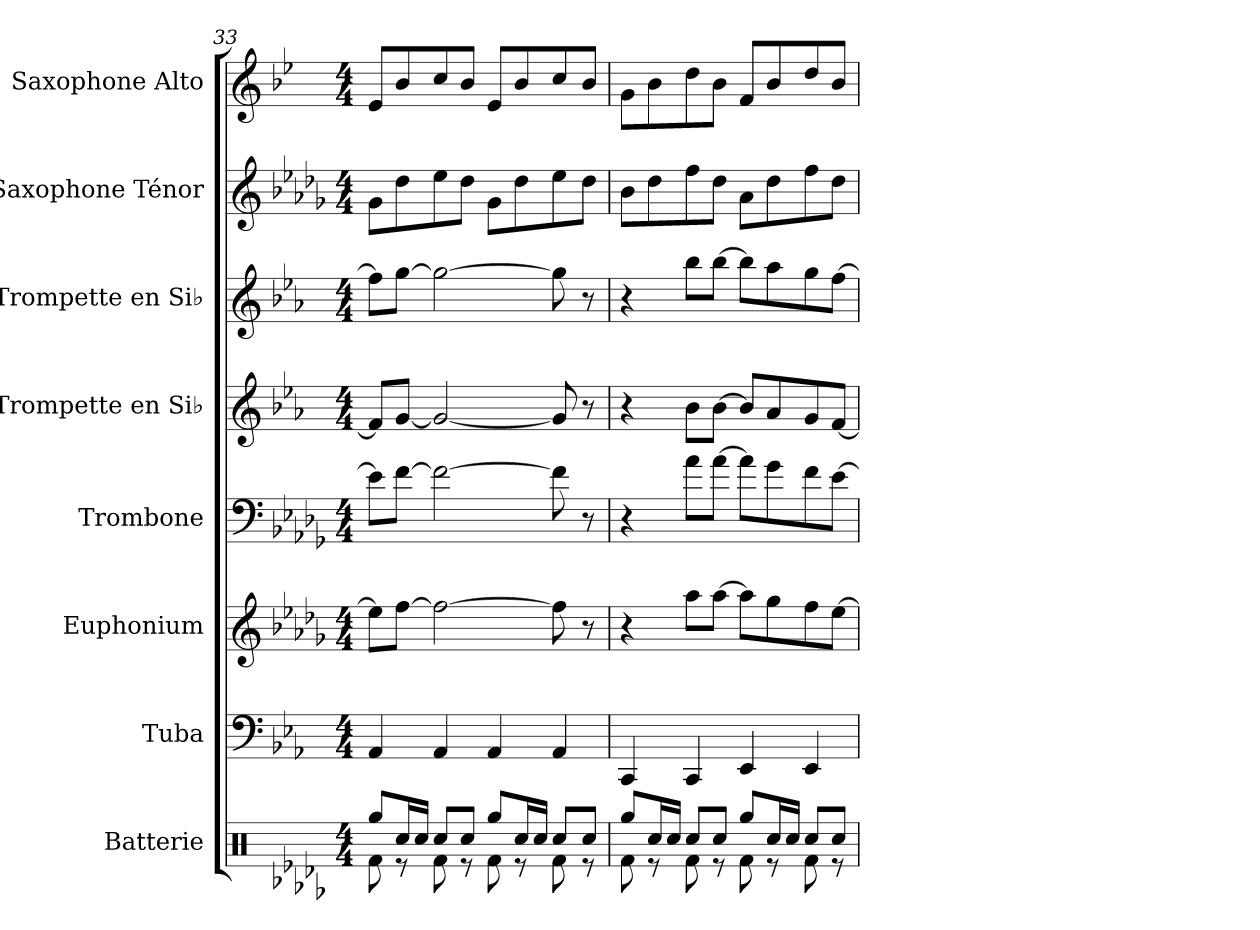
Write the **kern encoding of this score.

**kern	**kern	**kern	**kern	**kern	**kern	**kern	**kern
*part8	*part7	*part6	*part5	*part4	*part3	*part2	*part1
*staff8	*staff7	*staff6	*staff5	*staff4	*staff3	*staff2	*staff1
*I"Batterie	*I"Tuba	*I"Euphonium	*I"Trombone	*I"Trompette en Si♭	*I"Trompette en Si♭	*I"Saxophone Ténor	*I"Saxophone Alto
*I'Bat.	*I'Tba.	*I'Euph.	*I'Tbn.	*I'Tromp. Si♭	*I'Tromp. Si♭	*I'Sax. T.	*I'Sax. A.
*clefX	*clefF4	*clefG2	*clefF4	*clefG2	*clefG2	*clefG2	*clefG2
*	*ITrd1c2	*ITrd8c14	*	*ITrd1c2	*ITrd1c2	*ITrd8c14	*ITrd5c9
*k[b-e-a-d-g-]	*k[b-e-a-d-g-]	*k[b-e-a-d-g-]	*k[b-e-a-d-g-]	*k[b-e-a-d-g-]	*k[b-e-a-d-g-]	*k[b-e-a-d-g-]	*k[b-e-a-d-g-]
*M4/4	*M4/4	*M4/4	*M4/4	*M4/4	*M4/4	*M4/4	*M4/4
=33	=33	=33	=33	=33	=33	=33	=33
*^	*	*	*	*	*	*	*
8Rgg/L	8Rf\	4GG-/	8e-\L]	8e-\L]	8e-/L]	8ee-\L]	8G-\L	8G-/L
16Rcc/L	8r	.	[8f\J	[8f\J	[8f/J	[8ff\J	8d-\	8d-/
16Rcc/JJ	.	.	.	.	.	.	.	.
8Rcc/L	8Rf\	4GG-/	2f\_	2f\_	2f/_	2ff\_	8e-\	8e-/
8Rcc/J	8r	.	.	.	.	.	8d-\J	8d-/J
8Rgg/L	8Rf\	4GG-/	.	.	.	.	8G-\L	8G-/L
16Rcc/L	8r	.	.	.	.	.	8d-\	8d-/
16Rcc/JJ	.	.	.	.	.	.	.	.
8Rcc/L	8Rf\	4GG-/	8f\]	8f\]	8f/]	8ff\]	8e-\	8e-/
8Rcc/J	8r	.	8r	8r	8r	8r	8d-\J	8d-/J
=34	=34	=34	=34	=34	=34	=34	=34	=34
8Rgg/L	8Rf\	4BBB-/	4r	4r	4r	4r	8B-\L	8B-\L
16Rcc/L	8r	.	.	.	.	.	8d-\	8d-\
16Rcc/JJ	.	.	.	.	.	.	.	.
8Rcc/L	8Rf\	4BBB-/	8a-\L	8a-\L	8a-\L	8aa-\L	8f\	8f\
8Rcc/J	8r	.	[8a-\J	[8a-\J	[8a-\J	[8aa-\J	8d-\J	8d-\J
8Rgg/L	8Rf\	4DD-/	8a-\L]	8a-\L]	8a-/L]	8aa-\L]	8A-\L	8A-/L
16Rcc/L	8r	.	8g-\	8g-\	8g-/	8gg-\	8d-\	8d-/
16Rcc/JJ	.	.	.	.	.	.	.	.
8Rcc/L	8Rf\	4DD-/	8f\	8f\	8f/	8ff\	8f\	8f/
8Rcc/J	8r	.	[8e-\J	[8e-\J	[8e-/J	[8ee-\J	8d-\J	8d-/J
*v	*v	*	*	*	*	*	*	*
=	=	=	=	=	=	=	=
*-	*-	*-	*-	*-	*-	*-	*-
